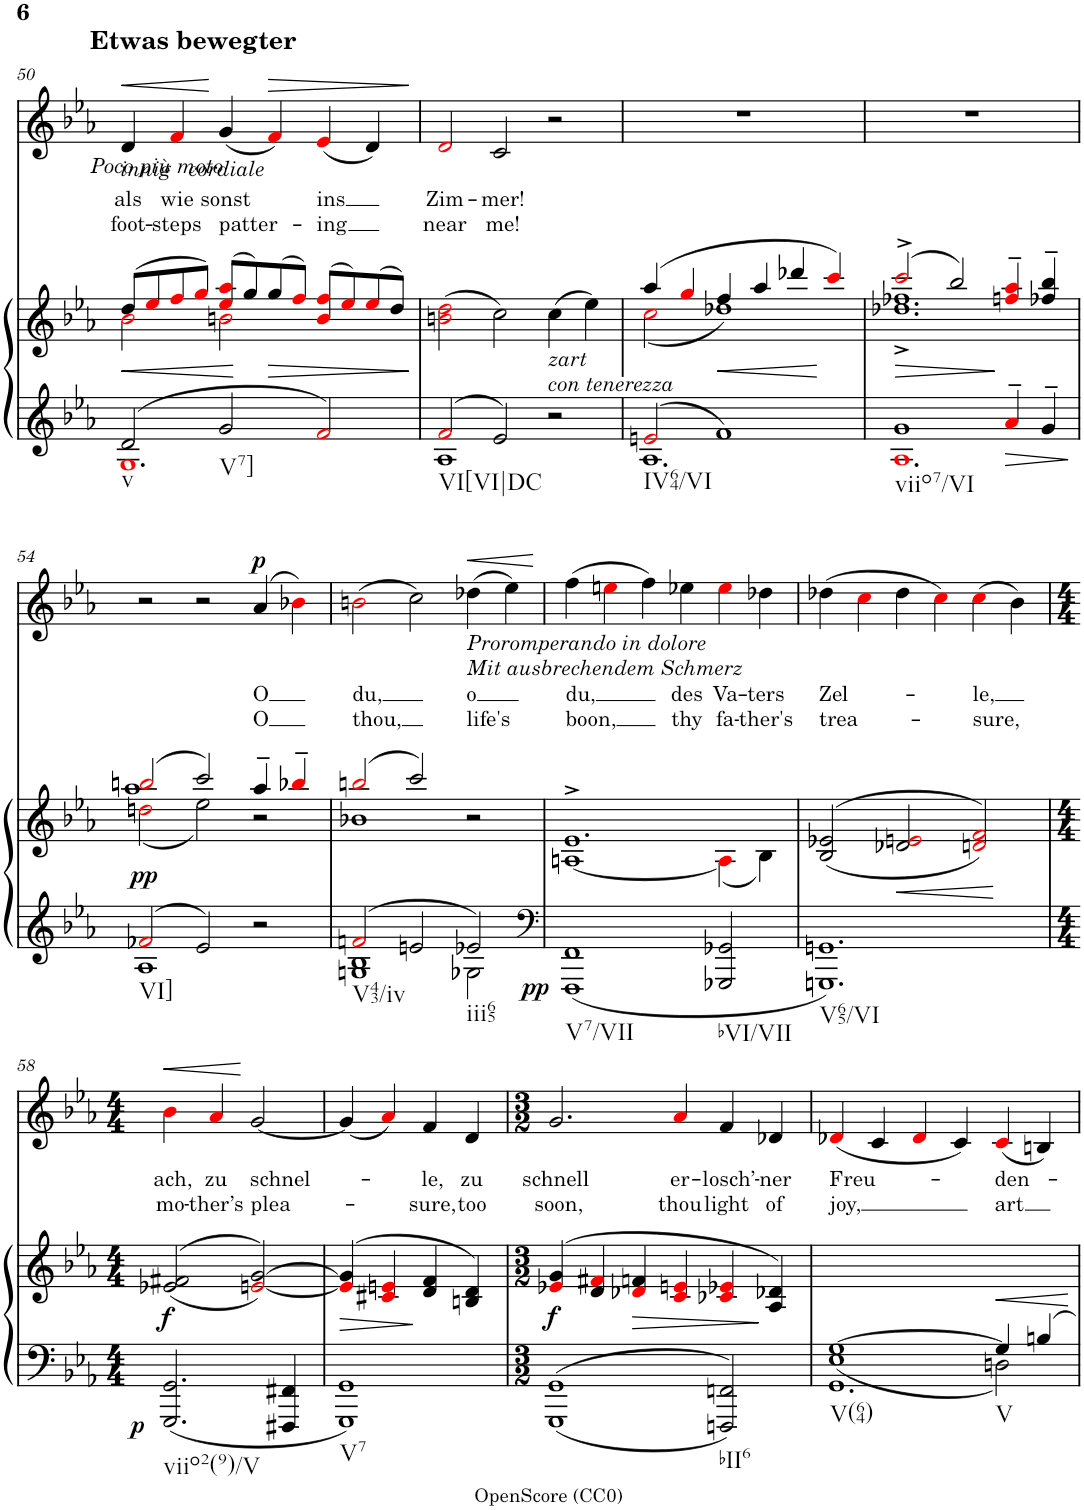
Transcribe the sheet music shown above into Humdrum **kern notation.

**kern	**kern	**dynam	**kern	**text	**text	**dynam
*part2	*part2	*part2	*part1	*part1	*part1	*part1
*staff3	*staff2	*staff2/3	*staff1	*staff1	*staff1	*staff1
*I"Piano	*	*	*I"Voice	*	*	*
*I'Pno	*	*	*	*	*	*
!!LO:PB:g=z
*clefG2	*clefG2	*	*clefG2	*	*	*
*k[b-e-a-]	*k[b-e-a-]	*	*k[b-e-a-]	*	*	*
*M3/2	*M3/2	*	*M3/2	*	*	*
=50	=50	=50	=50	=50	=50	=50
*^	*	*	*	*	*	*
!	!	!	!	!LO:TX:a:B:t=Etwas bewegter	!	!	!
!	!	!	!	!LO:TX:b:i:t=Poco più moto	!	!	!
!	!	!	!	!LO:TX:b:i:t=innig   cordiale	!	!	!
!LO:TX:b:t=V7]	!	!	!	!	!	!	!
!	!	!	!LO:HP:b	!	!LO:LY:b	!LO:LY:b	!LO:HP:b
*	*	*^	*	*	*	*	*
2d/	1.Gi	(8dd/L	2b-i\	<	4d/	als	foot-	<
.	.	8ee-i/	.	.	.	.	.	.
!	!	!	!	!	!	!LO:LY:b	!LO:LY:b	!
.	.	8ffi/	.	.	4fi/	wie	-steps	.
.	.	8ggi/J)	.	.	.	.	.	.
!LO:TX:b:t=v	!	!	!	!	!	!	!	!
!	!	!	!	!	!	!LO:LY:b	!LO:LY:b	!
2g/	.	(8ee-i/ 8aa-i/L	2bni\	.	(4g/	sonst	patter-	[
.	.	8gg/)	.	[	.	.	.	.
!	!	!	!	!LO:HP:b	!	!	!	!LO:HP:b
.	.	(8gg/	.	>	4fi/)	.	.	>
.	.	8ffi/J)	.	.	.	.	.	.
!	!	!	!	!	!	!LO:LY:b	!LO:LY:b	!
2fi/	.	(>8bi/ 8ffi/L	2ryy	.	(4e-i/	ins	-ing	.
.	.	8ee-i/)	.	.	.	.	.	.
.	.	(>8ee-i/	.	.	4d/)	.	.	.
.	.	8dd/J)	.	.	.	.	.	.
*v	*v	*	*	*	*	*	*	*
*	*v	*v	*	*	*	*	*
.	.	]	.	.	.	]
=51	=51	=51	=51	=51	=51	=51
*^	*	*	*	*	*	*
!LO:TX:b:t=VI[VI|DC	!	!	!	!	!	!	!
!	!	!	!	!	!LO:LY:b	!LO:LY:b	!
2fi/	1A-	(2bni\ 2ddi\	.	2di/	Zim-	near	.
!	!	!	!	!	!LO:LY:b	!LO:LY:b	!
2e-/	.	2cc\)	.	2c/	-mer!	me!	.
!	!	!LO:TX:b:i:t=zart	!	!	!	!	!
!	!	!LO:TX:b:t=con tenerezza	!	!	!	!	!
2r	2ryy	(4cc\	.	2r	.	.	.
.	.	4ee-\)	.	.	.	.	.
=52	=52	=52	=52	=52	=52	=52	=52
*	*	*^	*	*	*	*	*
!LO:TX:b:t=IV64/VI	!	!	!	!	!	!	!	!
2eni/	1.A-	(4aa-/	(2cci\	.	1.r	.	.	.
.	.	4ggi/	.	.	.	.	.	.
!	!	!	!	!LO:HP:b	!	!	!	!
1f	.	4ff/	1dd-X)	<	.	.	.	.
.	.	4aa-/	.	.	.	.	.	.
.	.	4ddd-X/	.	.	.	.	.	.
.	.	4ccci/)	.	[	.	.	.	.
=53	=53	=53	=53	=53	=53	=53	=53	=53
!LO:TX:b:t=viio7/VI	!	!	!	!	!	!	!	!
!	!	!	!	!LO:HP:b	!	!	!	!
1g	1.A-i	(2ccc^i/	1.dd-X^ 1.ff-X^	>	1.r	.	.	.
.	.	2bb-/)	.	.	.	.	.	.
4a-~i/	.	4ffni/~ 4aa-i/~	.	]	.	.	.	.
4g~/	.	4ff-X/~ 4bb-/~	.	.	.	.	.	.
!!LO:LB:g=z
=54	=54	=54	=54	=54	=54	=54	=54	=54
*	*	*	*^	*	*	*	*	*
!LO:TX:b:t=VI]	!	!	!	!	!	!	!	!	!
!	!	!	!	!	!LO:DY:b	!	!	!	!
2f-Xi/	1A-	(2bbni/	1aa-	(2ddni\	pp	2r	.	.	.
2e-/	.	2ccc/)	.	2ee-\)	.	2r	.	.	.
!	!	!	!	!	!	!	!LO:LY:b	!LO:LY:b	!LO:DY:a
2r	2ryy	4aa-~/	2ryy	2r	.	(4a-/	O	O	p
.	.	4bb-X~i/	.	.	.	4b-Xi\)	.	.	.
*	*	*	*v	*v	*	*	*	*	*
=55	=55	=55	=55	=55	=55	=55	=55	=55
!LO:TX:b:t=V43/iv	!	!	!	!	!	!	!	!
!	!	!	!	!	!	!LO:LY:b	!LO:LY:b	!
2fni/	1Gn 1B-	(2bbni/	1b-X	.	(2bni\	du,	thou,	.
2en/	.	2ccc/)	.	.	2cc\)	.	.	.
!	!	!	!	!	!LO:TX:b:i:t=Proromperando in dolore	!	!	!
!	!	!	!	!	!LO:TX:b:t=Mit ausbrechendem Schmerz	!	!	!
!LO:TX:b:t=iii65	!	!	!	!	!	!	!	!
!	!	!	!	!	!	!LO:LY:b	!LO:LY:b	!LO:HP:b
2e-X/	2G-X\	2r	2ryy	.	(4dd-X\	o	life's	<
.	.	.	.	.	4ee-\)	.	.	.
*v	*v	*	*	*	*	*	*	*
*	*v	*v	*	*	*	*	*
.	.	.	.	.	.	[
=56	=56	=56	=56	=56	=56	=56
*clefF4	*	*	*	*	*	*
*	*^	*	*	*	*	*
!LO:TX:b:t=V7/VII	!	!	!	!	!	!	!
!	!	!	!LO:DY:b=2	!	!LO:LY:b	!LO:LY:b	!
1FFF 1FF	1.e-^>	[1An	pp	(4ff\	du,	boon,	.
.	.	.	.	4eeni\	.	.	.
.	.	.	.	4ff\)	.	.	.
!	!	!	!	!	!LO:LY:b	!LO:LY:b	!
.	.	.	.	4ee-X\	des	thy	.
!LO:TX:b:t=bVI/VII	!	!	!	!	!	!	!
!	!	!	!	!	!LO:LY:b	!LO:LY:b	!
2GGG-X/ 2GG-X/	.	(4Ai\]	.	4ee-i\	Va-	fa-	.
!	!	!	!	!	!LO:LY:b	!LO:LY:b	!
.	.	4B-\)	.	4dd-X\	-ters	-ther's	.
=57	=57	=57	=57	=57	=57	=57	=57
!LO:TX:b:t=V65/VI	!	!	!	!	!	!	!
!	!	!	!	!	!LO:LY:b	!LO:LY:b	!
*	*v	*v	*	*	*	*	*
1.GGGn 1.GGn	(>(2B-/ 2e-X/	.	(4dd-X\	Zel-	trea-	.
.	.	.	4cci\	.	.	.
!	!	!LO:HP:b	!	!	!	!
.	2d-X/ 2eni/	<	4dd-\	.	.	.
.	.	.	4cci\)	.	.	.
!	!	!	!	!LO:LY:b	!LO:LY:b	!
.	2dni/ 2fi/))	[	(4cci\	-le,	-sure,	.
.	.	.	4b-\)	.	.	.
!!LO:LB:g=z
=58	=58	=58	=58	=58	=58	=58
*M4/4	*M4/4	*	*M4/4	*	*	*
!LO:TX:b:t=viio2(9)/V	!	!	!	!	!	!
!	!	!LO:DY:b=2	!	!LO:LY:b	!LO:LY:b	!LO:HP:b
!	!	!LO:DY:n=1:b	!	!	!	!
2.GGG/ 2.GG/	(>(2e-X/ 2f#X/	p f	4b-i\	ach,	mo-	<
!	!	!	!	!LO:LY:b	!LO:LY:b	!
.	.	.	4a-i/	zu	-ther’s	.
!	!	!	!	!LO:LY:b	!LO:LY:b	!
.	[2eni/ [2g/))	.	[2g/	schnel-	plea-	[
4FFF#X/ 4FF#X/	.	.	.	.	.	.
=59	=59	=59	=59	=59	=59	=59
!LO:TX:b:t=V7	!	!	!	!	!	!
!	!	!LO:HP:b	!	!	!	!
1GGG 1GG	(>4ei/] 4g/]	>	(4g/]	.	.	.
.	4c#Xi/ 4eni/	.	4a-i/)	.	.	.
!	!	!	!	!LO:LY:b	!LO:LY:b	!
.	4d/ 4f/	]	4f/	-le,	-sure,	.
!	!	!	!	!LO:LY:b	!LO:LY:b	!
.	4Bn/ 4d/)	.	4d/	zu	too	.
=60	=60	=60	=60	=60	=60	=60
*M3/2	*M3/2	*	*M3/2	*	*	*
!	!	!LO:DY:b	!	!LO:LY:b	!LO:LY:b	!
1GGG 1GG	(>4e-Xi/ 4g/	f	2.g/	schnell	soon,	.
.	4d/ 4f#Xi/	.	.	.	.	.
!	!	!LO:HP:b	!	!	!	!
.	4d-Xi/ 4fn/	>	.	.	.	.
!	!	!	!	!LO:LY:b	!LO:LY:b	!
.	4ci/ 4eni/	.	4a-i/	er-	thou	.
!LO:TX:b:t=bII6	!	!	!	!	!	!
!	!	!	!	!LO:LY:b	!LO:LY:b	!
2FFFn/ 2FFn/	4c-Xi/ 4e-Xi/	.	4f/	-losch’-	light	.
!	!	!	!	!LO:LY:b	!LO:LY:b	!
.	4A-/ 4d-X/)	]	4d-X/	-ner	of	.
=61	=61	=61	=61	=61	=61	=61
*^	*	*	*	*	*	*
*	*^	*	*	*	*	*	*
!LO:TX:b:t=V(64)	!	!	!	!	!	!	!	!
!	!	!	!	!	!	!LO:LY:b	!LO:LY:b	!
[1G	1E-	1.GG	1.ryy	.	(4d-Xi/	Freu-	joy,	.
.	.	.	.	.	4c/	.	.	.
.	.	.	.	.	4d-i/	.	.	.
.	.	.	.	.	4c/)	.	.	.
!LO:TX:b:t=V	!	!	!	!	!	!	!	!
!	!	!	!	!	!	!LO:LY:b	!LO:LY:b	!
4G/]	2Dn\	.	.	.	(4ci/	-den-	art	.
4Bn/	.	.	.	.	4Bn/)	.	.	.
*v	*v	*v	*	*	*	*	*	*
=	=	=	=	=	=	=
*-	*-	*-	*-	*-	*-	*-
